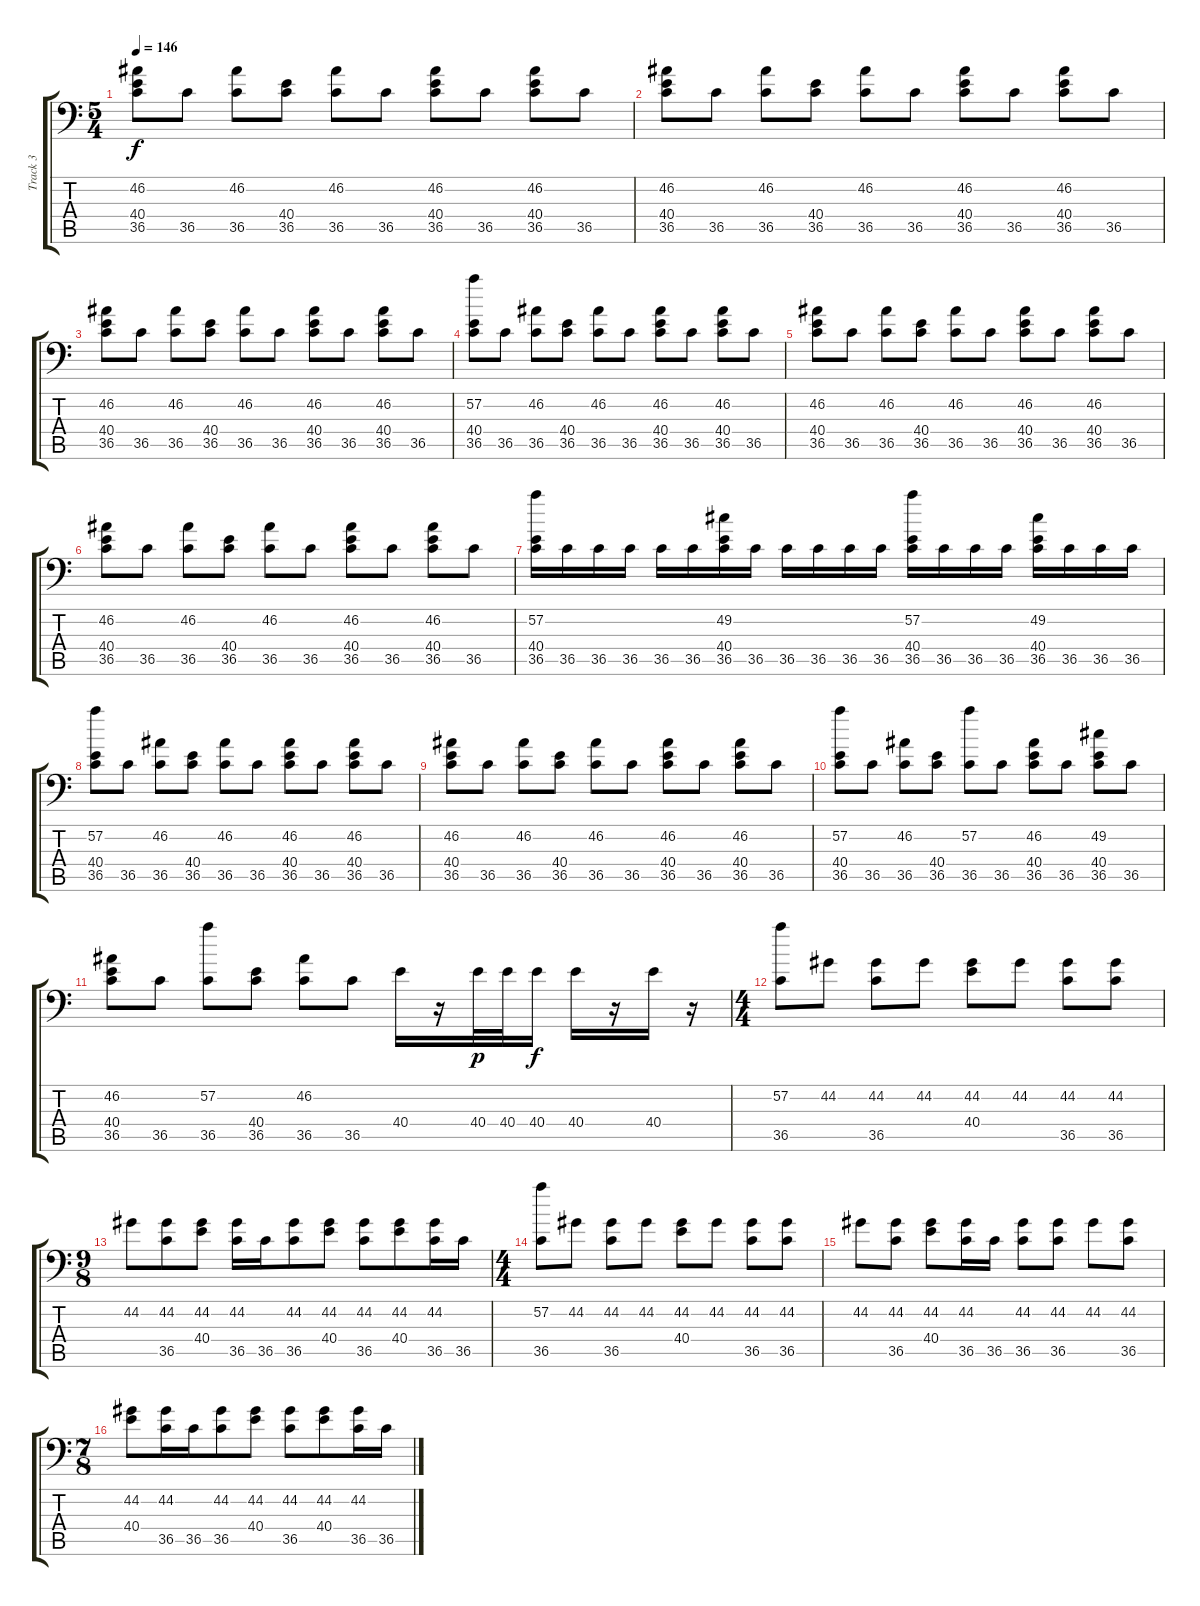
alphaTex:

\track ("Track 3" "Track 3") {instrument acousticgrandpiano}
\staff {score tabs}
\tuning (C-1 C-1 C-1 C-1 C-1 C-1) {hide}
\ts (5 4)
\tempo 146
\clef f4
\ks c
(46.2 40.4 36.5).8{dy f} 36.5.8 (46.2 36.5).8 (40.4 36.5).8 (46.2 36.5).8 36.5.8 (46.2 40.4 36.5).8 36.5.8 (46.2 40.4 36.5).8 36.5.8 |
(46.2 40.4 36.5).8 36.5.8 (46.2 36.5).8 (40.4 36.5).8 (46.2 36.5).8 36.5.8 (46.2 40.4 36.5).8 36.5.8 (46.2 40.4 36.5).8 36.5.8 |
(46.2 40.4 36.5).8 36.5.8 (46.2 36.5).8 (40.4 36.5).8 (46.2 36.5).8 36.5.8 (46.2 40.4 36.5).8 36.5.8 (46.2 40.4 36.5).8 36.5.8 |
(57.2 40.4 36.5).8 36.5.8 (46.2 36.5).8 (40.4 36.5).8 (46.2 36.5).8 36.5.8 (46.2 40.4 36.5).8 36.5.8 (46.2 40.4 36.5).8 36.5.8 |
(46.2 40.4 36.5).8 36.5.8 (46.2 36.5).8 (40.4 36.5).8 (46.2 36.5).8 36.5.8 (46.2 40.4 36.5).8 36.5.8 (46.2 40.4 36.5).8 36.5.8 |
(46.2 40.4 36.5).8 36.5.8 (46.2 36.5).8 (40.4 36.5).8 (46.2 36.5).8 36.5.8 (46.2 40.4 36.5).8 36.5.8 (46.2 40.4 36.5).8 36.5.8 |
(57.2 40.4 36.5).16 36.5.16 36.5.16 36.5.16 36.5.16 36.5.16 (49.2 40.4 36.5).16 36.5.16 36.5.16 36.5.16 36.5.16 36.5.16 (57.2 40.4 36.5).16 36.5.16 36.5.16 36.5.16 (49.2 40.4 36.5).16 36.5.16 36.5.16 36.5.16 |
(57.2 40.4 36.5).8 36.5.8 (46.2 36.5).8 (40.4 36.5).8 (46.2 36.5).8 36.5.8 (46.2 40.4 36.5).8 36.5.8 (46.2 40.4 36.5).8 36.5.8 |
(46.2 40.4 36.5).8 36.5.8 (46.2 36.5).8 (40.4 36.5).8 (46.2 36.5).8 36.5.8 (46.2 40.4 36.5).8 36.5.8 (46.2 40.4 36.5).8 36.5.8 |
(57.2 40.4 36.5).8 36.5.8 (46.2 36.5).8 (40.4 36.5).8 (57.2 36.5).8 36.5.8 (46.2 40.4 36.5).8 36.5.8 (49.2 40.4 36.5).8 36.5.8 |
(46.2 40.4 36.5).8 36.5.8 (57.2 36.5).8 (40.4 36.5).8 (46.2 36.5).8 36.5.8 40.4.16 r.16 40.4.32{dy p} 40.4.32 40.4.16{dy f} 40.4.16 r.16 40.4.16 r.16 |
\ts (4 4)
(57.2 36.5).8 44.2.8 (44.2 36.5).8 44.2.8 (44.2 40.4).8 44.2.8 (44.2 36.5).8 (44.2 36.5).8 |
\ts (9 8)
44.2.8 (44.2 36.5).8 (44.2 40.4).8 (44.2 36.5).16 36.5.16 (44.2 36.5).8 (44.2 40.4).8 (44.2 36.5).8 (44.2 40.4).8 (44.2 36.5).16 36.5.16 |
\ts (4 4)
(57.2 36.5).8 44.2.8 (44.2 36.5).8 44.2.8 (44.2 40.4).8 44.2.8 (44.2 36.5).8 (44.2 36.5).8 |
44.2.8 (44.2 36.5).8 (44.2 40.4).8 (44.2 36.5).16 36.5.16 (44.2 36.5).8 (44.2 36.5).8 44.2.8 (44.2 36.5).8 |
\ts (7 8)
(44.2 40.4).8 (44.2 36.5).16 36.5.16 (44.2 36.5).8 (44.2 40.4).8 (44.2 36.5).8 (44.2 40.4).8 (44.2 36.5).16 36.5.16
